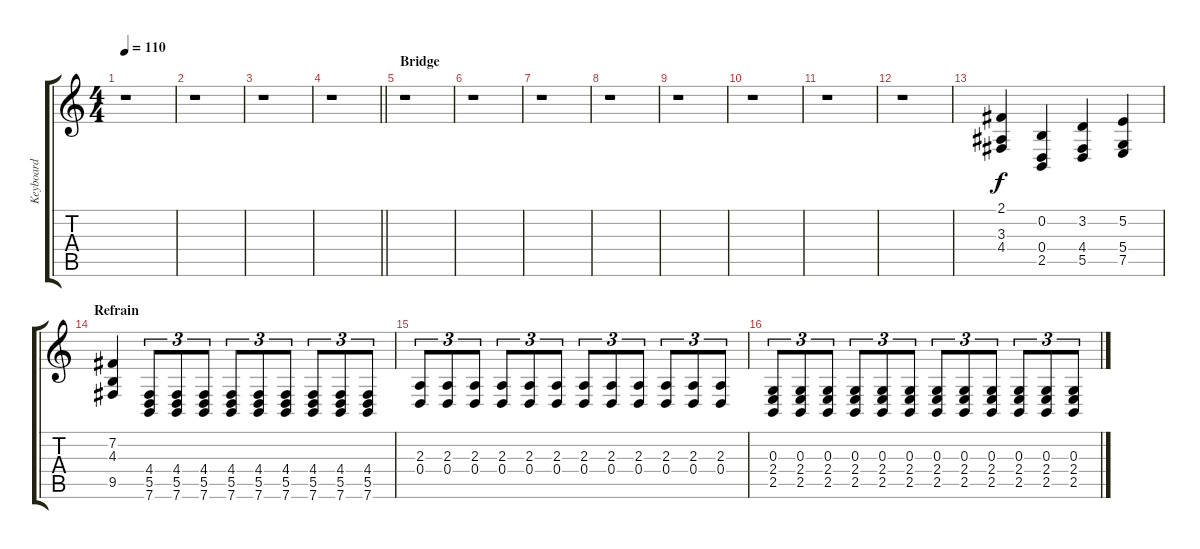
\track ("Keyboard" "Keyboard") {instrument acousticgrandpiano}
\staff {score tabs}
\tuning (E4 B3 G3 D3 A2 E2) {hide}
\ts (4 4)
\tempo 110
\clef g2
\ks c
r.1{dy f} |
r.1 |
r.1 |
\barLineRight lightlight
r.1 |
\section ("" "Bridge")
r.1 |
r.1 |
r.1 |
r.1 |
r.1 |
r.1 |
r.1 |
r.1 |
(2.1 3.3 4.4).4 (0.2 0.4 2.5).4 (3.2 4.4 5.5).4 (5.2 5.4 7.5).4 |
\section ("" "Refrain")
(7.2 4.3 9.5).4 (4.4 5.5 7.6).8{tu (3 2)} (4.4 5.5 7.6).8{tu (3 2)} (4.4 5.5 7.6).8{tu (3 2)} (4.4 5.5 7.6).8{tu (3 2)} (4.4 5.5 7.6).8{tu (3 2)} (4.4 5.5 7.6).8{tu (3 2)} (4.4 5.5 7.6).8{tu (3 2)} (4.4 5.5 7.6).8{tu (3 2)} (4.4 5.5 7.6).8{tu (3 2)} |
(2.3 0.4).8{tu (3 2)} (2.3 0.4).8{tu (3 2)} (2.3 0.4).8{tu (3 2)} (2.3 0.4).8{tu (3 2)} (2.3 0.4).8{tu (3 2)} (2.3 0.4).8{tu (3 2)} (2.3 0.4).8{tu (3 2)} (2.3 0.4).8{tu (3 2)} (2.3 0.4).8{tu (3 2)} (2.3 0.4).8{tu (3 2)} (2.3 0.4).8{tu (3 2)} (2.3 0.4).8{tu (3 2)} |
(0.3 2.4 2.5).8{tu (3 2)} (0.3 2.4 2.5).8{tu (3 2)} (0.3 2.4 2.5).8{tu (3 2)} (0.3 2.4 2.5).8{tu (3 2)} (0.3 2.4 2.5).8{tu (3 2)} (0.3 2.4 2.5).8{tu (3 2)} (0.3 2.4 2.5).8{tu (3 2)} (0.3 2.4 2.5).8{tu (3 2)} (0.3 2.4 2.5).8{tu (3 2)} (0.3 2.4 2.5).8{tu (3 2)} (0.3 2.4 2.5).8{tu (3 2)} (0.3 2.4 2.5).8{tu (3 2)}
